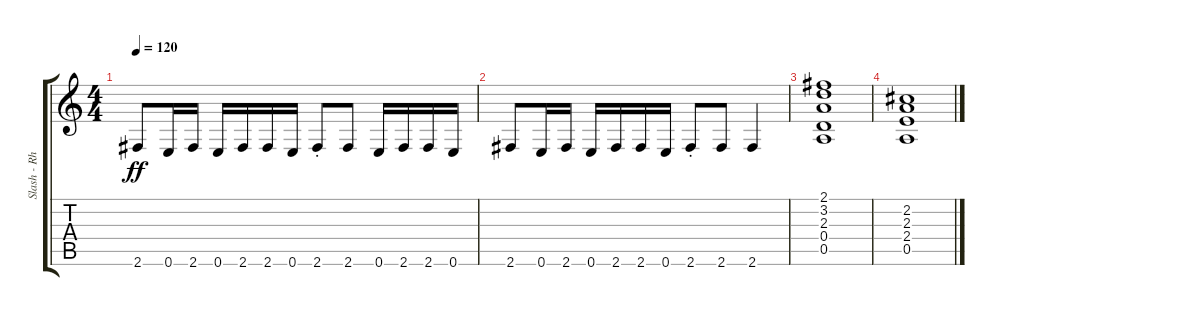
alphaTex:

\track ("Slash - Rhythm 1" "Slash - Rh") {instrument distortionguitar}
\staff {score tabs}
\tuning (E4 B3 G3 D3 A2 E2) {hide}
\ts (4 4)
\tempo 120
\clef g2
\ks c
2.6.8{dy ff} 0.6.16 2.6.16 0.6.16 2.6.16 2.6.16 0.6.16 2.6{st}.8 2.6.8 0.6.16 2.6.16 2.6.16 0.6.16 |
2.6.8 0.6.16 2.6.16 0.6.16 2.6.16 2.6.16 0.6.16 2.6{st}.8 2.6.8 2.6.4 |
(2.1 3.2 2.3 0.4 0.5).1 |
(2.2 2.3 2.4 0.5).1
